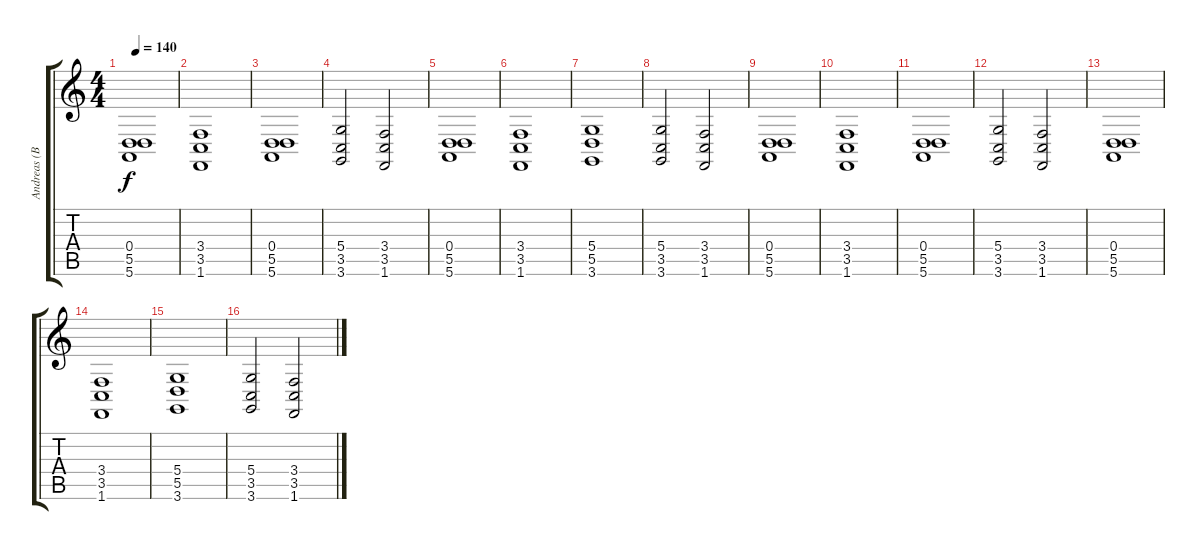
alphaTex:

\track ("Andreas (Back Keyboard)" "Andreas (B") {instrument synthstrings2}
\staff {score tabs}
\tuning (E4 B3 G3 D3 A2 E2) {hide}
\ts (4 4)
\tempo 140
\clef g2
\ks c
(0.4 5.5 5.6).1{dy f} |
(3.4 3.5 1.6).1 |
(0.4 5.5 5.6).1 |
(5.4 3.5 3.6).2 (3.4 3.5 1.6).2 |
(0.4 5.5 5.6).1 |
(3.4 3.5 1.6).1 |
(5.4 5.5 3.6).1 |
(5.4 3.5 3.6).2 (3.4 3.5 1.6).2 |
(0.4 5.5 5.6).1 |
(3.4 3.5 1.6).1 |
(0.4 5.5 5.6).1 |
(5.4 3.5 3.6).2 (3.4 3.5 1.6).2 |
(0.4 5.5 5.6).1 |
(3.4 3.5 1.6).1 |
(5.4 5.5 3.6).1 |
(5.4 3.5 3.6).2 (3.4 3.5 1.6).2
